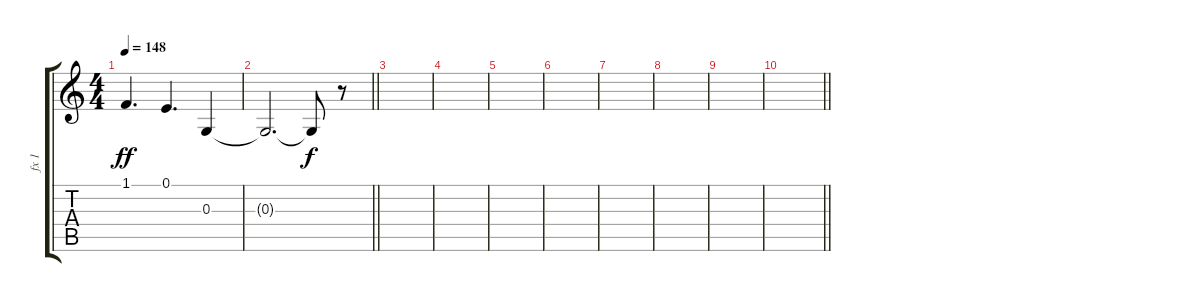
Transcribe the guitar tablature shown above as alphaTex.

\track ("fx 1" "fx 1") {instrument lead2sawtooth}
\staff {score tabs}
\tuning (E4 B3 G3 D3 A2 E2) {hide}
\ts (4 4)
\tempo 148
\clef g2
\ks c
1.1.4{d dy ff} 0.1.4{d} 0.3.4 |
\barLineRight lightlight
0.3{t}.2{d} 0.3{t}.8{dy f} r.8 |
\section ("" "")
|
|
|
|
|
|
|
\barLineRight lightlight
